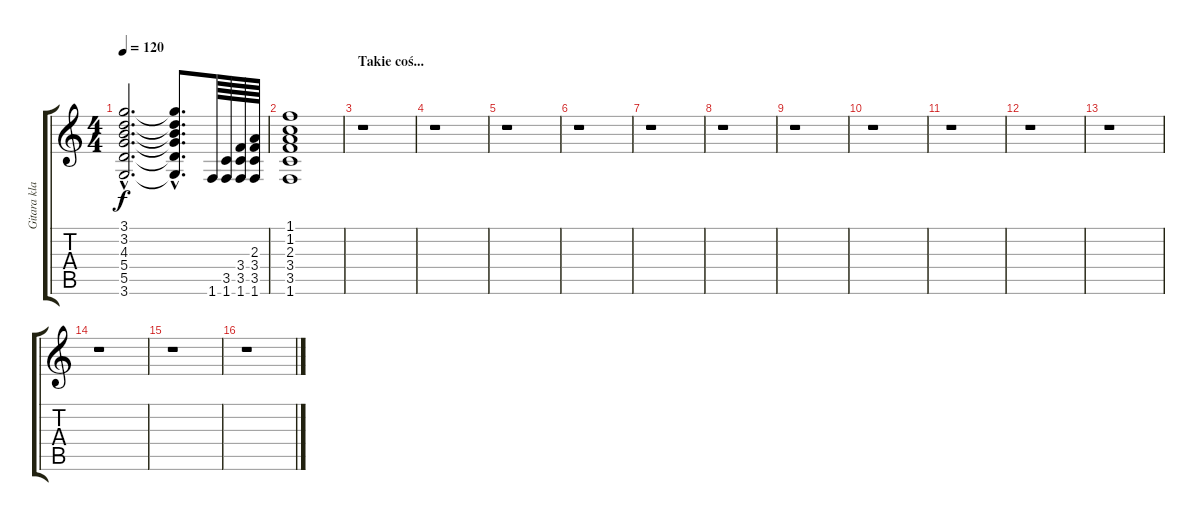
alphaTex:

\track ("Gitara klasyczna" "Gitara kla") {instrument acousticguitarnylon}
\staff {score tabs}
\tuning (E4 B3 G3 D3 A2 E2) {hide}
\ts (4 4)
\tempo 120
\clef g2
\ks c
(3.1{hac} 3.2{hac} 4.3{hac} 5.4{hac} 5.5{hac} 3.6{hac}).2{d dy f} (3.1{hac t} 3.2{hac t} 4.3{hac t} 5.4{hac t} 5.5{hac t} 3.6{hac t}).8{d} 1.6.64 (3.5 1.6).64 (3.4 3.5 1.6).64 (2.3 3.4 3.5 1.6).64 |
(1.1 1.2 2.3 3.4 3.5 1.6).1 |
\section ("" "Takie coś...")
r.1 |
r.1 |
r.1 |
r.1 |
r.1 |
r.1 |
r.1 |
r.1 |
r.1 |
r.1 |
r.1 |
r.1 |
r.1 |
r.1
